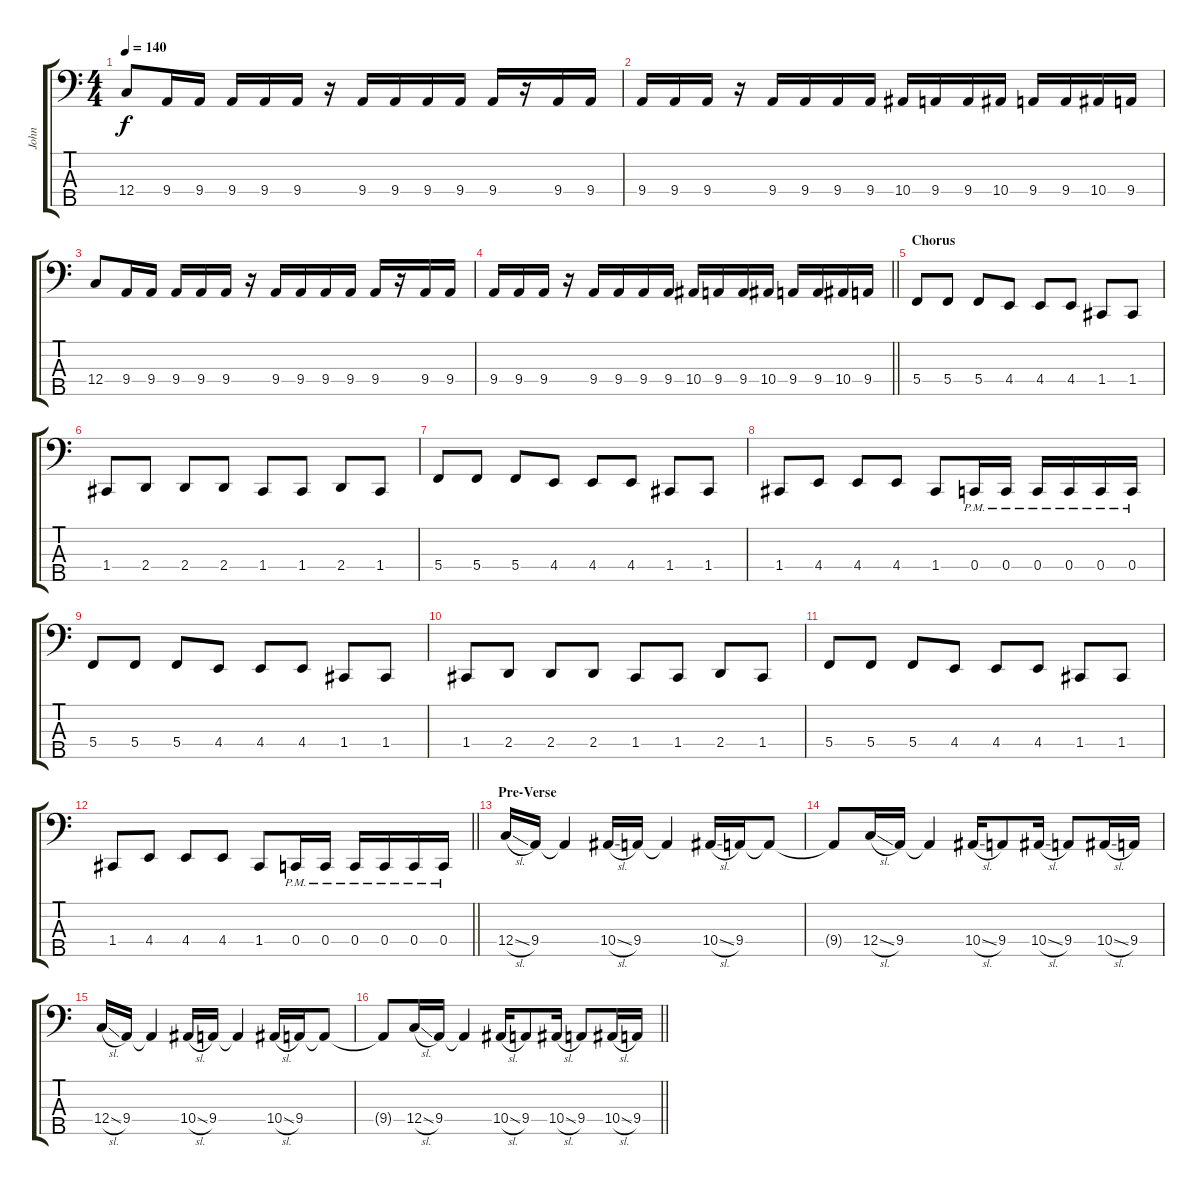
\track ("John" "John") {instrument electricbasspick}
\staff {score tabs}
\tuning (F2 C2 G1 C1 A0) {hide}
\ts (4 4)
\tempo 140
\clef f4
\ks c
12.4.8{dy f} 9.4.16 9.4.16 9.4.16 9.4.16 9.4.16 r.16 9.4.16 9.4.16 9.4.16 9.4.16 9.4.16 r.16 9.4.16 9.4.16 |
9.4.16 9.4.16 9.4.16 r.16 9.4.16 9.4.16 9.4.16 9.4.16 10.4.16 9.4.16 9.4.16 10.4.16 9.4.16 9.4.16 10.4.16 9.4.16 |
12.4.8 9.4.16 9.4.16 9.4.16 9.4.16 9.4.16 r.16 9.4.16 9.4.16 9.4.16 9.4.16 9.4.16 r.16 9.4.16 9.4.16 |
\barLineRight lightlight
9.4.16 9.4.16 9.4.16 r.16 9.4.16 9.4.16 9.4.16 9.4.16 10.4.16 9.4.16 9.4.16 10.4.16 9.4.16 9.4.16 10.4.16 9.4.16 |
\section ("" "Chorus")
5.4.8 5.4.8 5.4.8 4.4.8 4.4.8 4.4.8 1.4.8 1.4.8 |
1.4.8 2.4.8 2.4.8 2.4.8 1.4.8 1.4.8 2.4.8 1.4.8 |
5.4.8 5.4.8 5.4.8 4.4.8 4.4.8 4.4.8 1.4.8 1.4.8 |
1.4.8 4.4.8 4.4.8 4.4.8 1.4.8 0.4{pm}.16 0.4{pm}.16 0.4{pm}.16 0.4{pm}.16 0.4{pm}.16 0.4{pm}.16 |
5.4.8 5.4.8 5.4.8 4.4.8 4.4.8 4.4.8 1.4.8 1.4.8 |
1.4.8 2.4.8 2.4.8 2.4.8 1.4.8 1.4.8 2.4.8 1.4.8 |
5.4.8 5.4.8 5.4.8 4.4.8 4.4.8 4.4.8 1.4.8 1.4.8 |
\barLineRight lightlight
1.4.8 4.4.8 4.4.8 4.4.8 1.4.8 0.4{pm}.16 0.4{pm}.16 0.4{pm}.16 0.4{pm}.16 0.4{pm}.16 0.4{pm}.16 |
\section ("" "Pre-Verse")
12.4{sl}.16 9.4.16 9.4{t}.4 10.4{sl}.16 9.4.16 9.4{t}.4 10.4{sl}.16 9.4.16 9.4{t}.8 |
9.4{t}.8 12.4{sl}.16 9.4.16 9.4{t}.4 10.4{sl}.16 9.4.8 10.4{sl}.16 9.4.8 10.4{sl}.16 9.4.16 |
12.4{sl}.16 9.4.16 9.4{t}.4 10.4{sl}.16 9.4.16 9.4{t}.4 10.4{sl}.16 9.4.16 9.4{t}.8 |
\barLineRight lightlight
9.4{t}.8 12.4{sl}.16 9.4.16 9.4{t}.4 10.4{sl}.16 9.4.8 10.4{sl}.16 9.4.8 10.4{sl}.16 9.4.16
